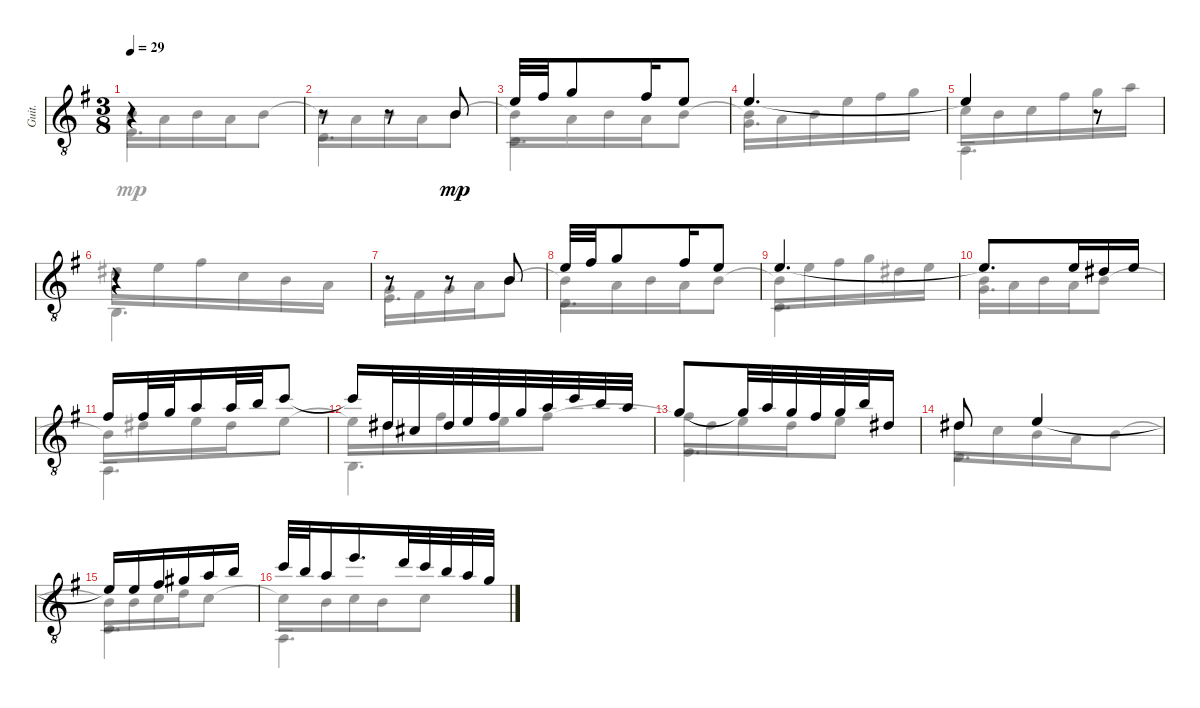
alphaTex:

\defaultSystemsLayout 4
\bracketExtendMode nobrackets
\track ("Guitar" "Guit.") {instrument acousticguitarnylon}
\staff {score}
\tuning (E4 B3 G3 D3 A2 E2)
\displaytranspose 0
\voice
\ts (3 8)
\tempo 29
\clef g2
\ottava 8vb
\scale
0.228115
\ks eminor
r.4{dy mp instrument acousticguitarnylon beam Up} |
\scale
0.17827 r.8{beam Up} r.8{beam Up} 9.4{acc forcenatural}.8{beam Up} |
\scale
0.233947 9.3{acc forcenatural}.32{beam Up} 7.2{acc #}.32{beam Up} 8.2{acc forcenatural}.8{beam Up} 7.2{acc #}.16{beam Up} 5.2{acc forcenatural}.8{beam Up} |
\scale
0.19456 5.2{acc forcenatural}.4{d beam Up} |
\scale
0.165107 5.2{t acc forcenatural}.4{beam Up} r.8{beam Up} |
\scale
0.228115 r.4{beam Up} |
\scale
0.18297 r.8{beam Up} r.8{beam Up} 9.4{acc forcenatural}.8{beam Up} |
\scale
0.229248 5.2{acc forcenatural}.32{beam Up} 7.2{acc #}.32{beam Up} 8.2{acc forcenatural}.8{beam Up} 7.2{acc #}.16{beam Up} 5.2{acc forcenatural}.8{beam Up} |
\scale
0.186604 5.2{acc forcenatural}.4{d beam Up} |
\scale
0.173063 5.2{t acc forcenatural}.8{d beam Up} 5.2{acc forcenatural}.16{beam Up} 8.3{acc #}.16{beam Up} 5.2{acc forcenatural}.16{beam Up} |
\scale
0.282654 7.2{acc #}.16{beam Up} 7.2{acc #}.32{beam Up} 8.2{acc forcenatural}.32{beam Up} 5.1{acc forcenatural}.16{beam Up} 5.1{acc forcenatural}.32{beam Up} 7.1{acc forcenatural}.32{beam Up} 8.1{acc forcenatural}.8{beam Up} |
\scale
0.293971 8.1{t acc forcenatural}.16{beam Up} 8.3{acc #}.32{beam Up} 6.3{acc #}.32{beam Up} 8.3{acc #}.32{beam Up} 5.2{acc forcenatural}.32{beam Up} 11.3{acc #}.32{beam Up} 8.2{acc forcenatural}.32{beam Up} 5.1{acc forcenatural}.32{beam Up} 8.1{acc forcenatural}.32{beam Up} 7.1{acc forcenatural}.32{beam Up} 5.1{acc forcenatural}.32{beam Up} |
\scale
0.288257 8.2{acc forcenatural}.8{beam Up} 8.2{t acc forcenatural}.32{beam Up} 5.1{acc forcenatural}.32{beam Up} 8.2{acc forcenatural}.32{beam Up} 7.2{acc #}.32{beam Up} 12.3{acc forcenatural}.32{beam Up} 7.1{acc forcenatural}.32{beam Up} 8.3{acc #}.16{beam Up} |
\scale
0.135119 8.3{acc #}.8{beam Up} 5.2{acc forcenatural}.4{beam Up} |
\scale
0.218914 5.2{t acc forcenatural}.16{beam Up} 5.2{acc forcenatural}.16{beam Up} 7.2{acc #}.16{beam Up} 9.2{acc #}.16{beam Up} 5.1{acc forcenatural}.16{beam Up} 7.1{acc forcenatural}.16{beam Up} |
\scale
0.21097 8.1{acc forcenatural}.32{beam Up} 7.1{acc forcenatural}.32{beam Up} 5.1{acc forcenatural}.16{beam Up} 12.1{acc forcenatural}.16{d beam Up} 10.1{acc forcenatural}.32{beam Up} 8.1{acc forcenatural}.32{beam Up} 7.1{acc forcenatural}.32{beam Up} 5.1{acc forcenatural}.32{beam Up} 8.2{acc forcenatural}.32{beam Up}
\voice
\clef g2
\ottava 8vb
\simile none
\scale
0.228115
\ks eminor
9.4{acc forcenatural}.16{dy mp beam Down} 7.4{acc forcenatural}.16{beam Down} 9.4{acc forcenatural}.16{beam Down} 7.4{acc forcenatural}.16{beam Down} 9.4{acc forcenatural}.8{beam Down} |
\scale
0.17827 9.4{t acc forcenatural}.16{beam Down} 7.4{acc forcenatural}.16{beam Down} 9.4{acc forcenatural}.16{beam Down} 7.4{acc forcenatural}.16{beam Down} 9.4{acc forcenatural}.8{beam Down} |
\scale
0.233947 9.4{t acc forcenatural}.16{beam Down} 7.4{acc forcenatural}.16{beam Down} 9.4{acc forcenatural}.16{beam Down} 7.4{acc forcenatural}.16{beam Down} 9.4{acc forcenatural}.8{beam Down} |
\scale
0.19456 9.4{t acc forcenatural}.16{beam Down} 7.4{acc forcenatural}.16{beam Down} 9.4{acc forcenatural}.16{beam Down} 5.2{acc forcenatural}.16{beam Down} 7.2{acc #}.16{beam Down} 8.2{acc forcenatural}.16{beam Down} |
\scale
0.165107 5.3{acc forcenatural}.16{beam Down} 9.4{acc forcenatural}.16{beam Down} 5.3{acc forcenatural}.16{beam Down} 7.2{acc #}.16{beam Down} 8.2{acc forcenatural}.16{beam Down} 5.1{acc forcenatural}.16{beam Down} |
\scale
0.228115 8.3{acc #}.16{beam Down} 5.2{acc forcenatural}.16{beam Down} 7.2{acc #}.16{beam Down} 5.3{acc forcenatural}.16{beam Down} 9.4{acc forcenatural}.16{beam Down} 7.4{acc forcenatural}.16{beam Down} |
\scale
0.18297 5.4{acc forcenatural}.16{beam Down} 9.5{acc #}.16{beam Down} 5.4{acc forcenatural}.16{beam Down} 7.4{acc forcenatural}.16{beam Down} 9.4{acc forcenatural}.8{beam Down} |
\scale
0.229248 9.4{t acc forcenatural}.16{beam Down} 7.4{acc forcenatural}.16{beam Down} 9.4{acc forcenatural}.16{beam Down} 7.4{acc forcenatural}.16{beam Down} 9.4{acc forcenatural}.8{beam Down} |
\scale
0.186604 9.4{t acc forcenatural}.16{beam Down} 5.2{acc forcenatural}.16{beam Down} 7.2{acc #}.16{beam Down} 8.2{acc forcenatural}.16{beam Down} 8.3{acc #}.16{beam Down} 5.2{acc forcenatural}.16{beam Down} |
\scale
0.173063 14.5{acc forcenatural}.16{beam Down} 7.4{acc forcenatural}.16{beam Down} 9.4{acc forcenatural}.16{beam Down} 7.4{acc forcenatural}.16{beam Down} 9.4{acc forcenatural}.8{beam Down} |
\scale
0.282654 9.4{t acc forcenatural}.16{beam Down} 8.3{acc #}.16{beam Down} 5.2{acc forcenatural}.16{beam Down} 8.3{acc #}.16{beam Down} 5.2{acc forcenatural}.8{beam Down} |
\scale
0.293971 5.2{t acc forcenatural}.16{beam Down} 8.3{acc #}.16{beam Down} 7.2{acc #}.16{beam Down} 5.2{acc forcenatural}.16{beam Down} 7.2{acc #}.8{beam Down} |
\scale
0.288257 7.2{t acc #}.16{beam Down} 8.3{acc #}.16{beam Down} 5.2{acc forcenatural}.16{beam Down} 8.3{acc #}.16{beam Down} 5.2{acc forcenatural}.8{beam Down} |
\scale
0.135119 8.3{acc #}.16{beam Down} 5.3{acc forcenatural}.16{beam Down} 9.4{acc forcenatural}.16{beam Down} 7.4{acc forcenatural}.16{beam Down} 9.4{acc forcenatural}.8{beam Down} |
\scale
0.218914 9.4{t acc forcenatural}.16{beam Down} 9.4{acc forcenatural}.16{beam Down} 5.3{acc forcenatural}.16{beam Down} 7.3{acc forcenatural}.16{beam Down} 5.3{acc forcenatural}.8{beam Down} |
\scale
0.21097 5.3{t acc forcenatural}.16{beam Down} 9.4{acc forcenatural}.16{beam Down} 5.3{acc forcenatural}.16{beam Down} 9.4{acc forcenatural}.16{beam Down} 5.3{acc forcenatural}.8{beam Down}
\voice
\clef g2
\ottava 8vb
\simile none
\scale
0.228115
\ks eminor
7.5{acc forcenatural}.4{d dy mp beam Down} |
\scale
0.17827 5.5{acc forcenatural}.4{d beam Down} |
\scale
0.233947 8.6{acc forcenatural}.4{d beam Down} |
\scale
0.19456 10.5{acc forcenatural}.4{d beam Down} |
\scale
0.165107 5.6{acc forcenatural}.4{d beam Down} |
\scale
0.228115 7.6{acc forcenatural}.4{d beam Down} |
\scale
0.18297 7.5{acc forcenatural}.4{d beam Down} |
\scale
0.229248 5.5{acc forcenatural}.4{d beam Down} |
\scale
0.186604 8.6{acc forcenatural}.4{d beam Down} |
\scale
0.173063 5.4{acc forcenatural}.4{d beam Down} |
\scale
0.282654 5.6{acc forcenatural}.4{d beam Down} |
\scale
0.293971 7.6{acc forcenatural}.4{d beam Down} |
\scale
0.288257 7.5{acc forcenatural}.4{d beam Down} |
\scale
0.135119 5.5{acc forcenatural}.4{d beam Down} |
\scale
0.218914 8.6{acc forcenatural}.4{d beam Down} |
\scale
0.21097 5.6{acc forcenatural}.4{d beam Down}
